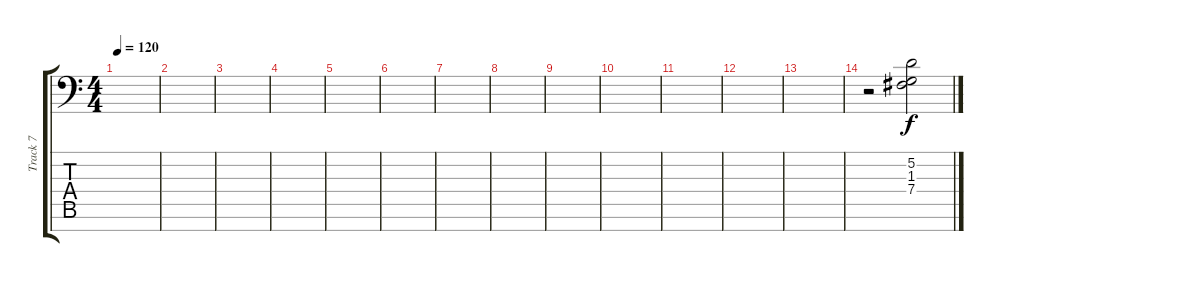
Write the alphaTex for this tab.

\track ("Track 7" "Track 7") {instrument reversecymbal}
\staff {score tabs}
\tuning (D4 A3 F3 C3 G2 D2 A1) {hide}
\ts (4 4)
\tempo 120
\clef f4
\ks c
|
|
|
|
|
|
|
|
|
|
|
|
|
r.2 (5.2 1.3 7.4).2{volume 9}
